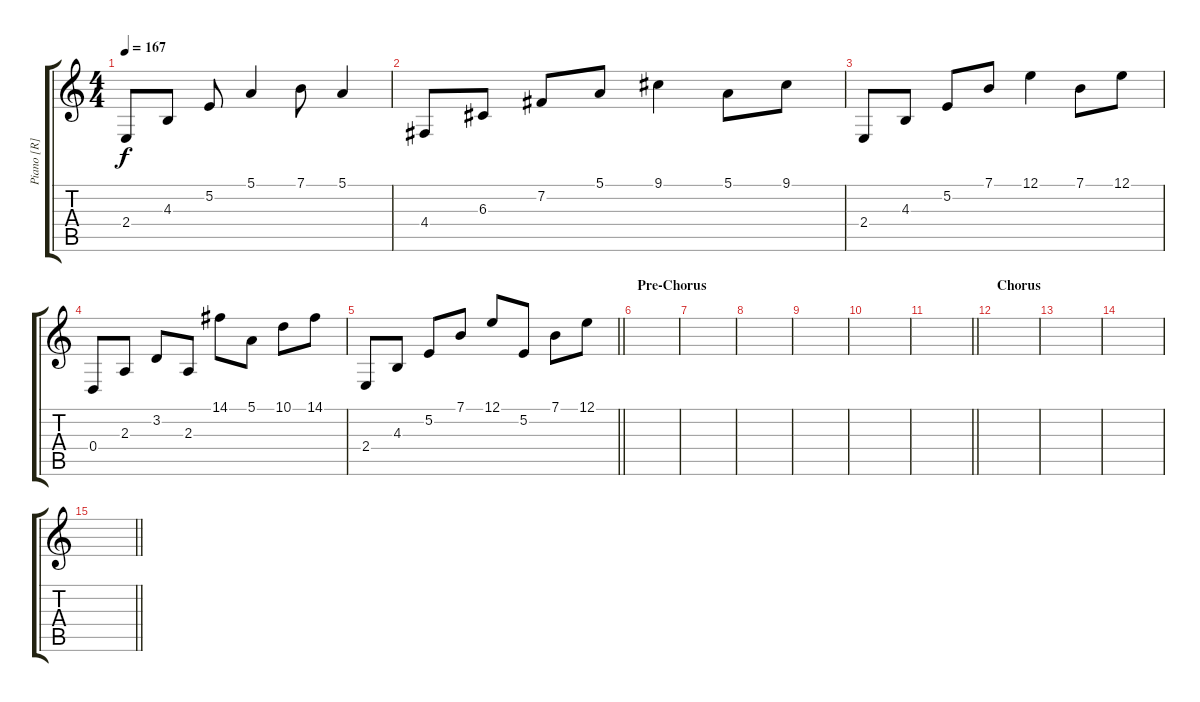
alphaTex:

\track ("Piano [R]" "Piano [R]") {instrument brightacousticpiano}
\staff {score tabs}
\tuning (E4 B3 G3 D3 A2 D2) {hide}
\ts (4 4)
\tempo 167
\clef g2
\ks c
2.4.8{dy f} 4.3.8 5.2.8 5.1.4 7.1.8 5.1.4 |
4.4.8 6.3.8 7.2.8 5.1.8 9.1.4 5.1.8 9.1.8 |
2.4.8 4.3.8 5.2.8 7.1.8 12.1.4 7.1.8 12.1.8 |
0.4.8 2.3.8 3.2.8 2.3.8 14.1.8 5.1.8 10.1.8 14.1.8 |
\barLineRight lightlight
2.4.8 4.3.8 5.2.8 7.1.8 12.1.8 5.2.8 7.1.8 12.1.8 |
\section ("" "Pre-Chorus")
|
|
|
|
|
\barLineRight lightlight
|
\section ("" "Chorus")
|
|
|
\barLineRight lightlight
